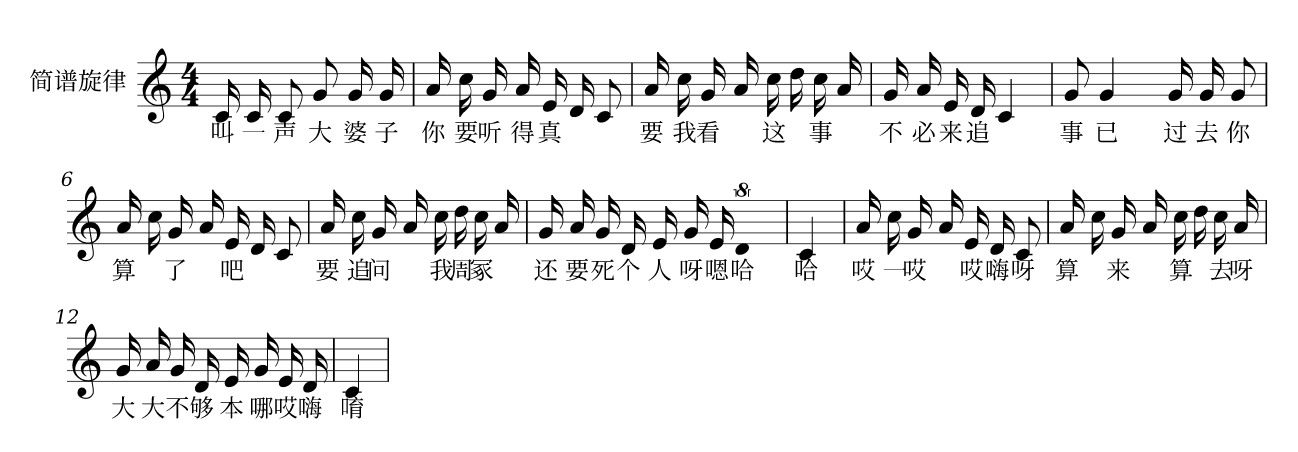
**kern	**text
*part1	*part1
*staff1	*staff1
*I"简谱旋律	*
*k[]	*
*M4/4	*
=1	=1
16c	叫
16c	一
8c	声
8g	大
16g	婆
16g	子
=2	=2
16a	你
16cc	要
16g	听
16a	得
16e	真
16d	.
8c	.
=3	=3
16a	要
16cc	我
16g	看
16a	.
16cc	这
16dd	.
16cc	事
16a	.
=4	=4
16g	不
16a	必
16e	来
16d	追
4c	.
=5	=5
8g	事
!LO:N:vis=4	!
4.g	已
16g	过
16g	去
8g	你
=6	=6
16a	算
16cc	.
16g	了
16a	.
16e	吧
16d	.
8c	.
=7	=7
16a	要
16cc	追
16g	问
16a	.
16cc	我
16dd	周
16cc	冢
16a	.
=8	=8
16g	还
16a	要
16g	死
16d	个
16e	人
16g	呀
16e	嗯
!LO:N:vis=4	!
16%5d	哈
=9	=9
4c	哈
=10	=10
16a	哎
16cc	一
16g	哎
16a	.
16e	哎
16d	嗨
8c	呀
=11	=11
16a	算
16cc	.
16g	来
16a	.
16cc	算
16dd	.
16cc	去
16a	呀
=12	=12
16g	大
16a	大
16g	不
16d	够
16e	本
16g	哪
16e	哎
16d	嗨
=13	=13
4c	唷
=	=
*-	*-
